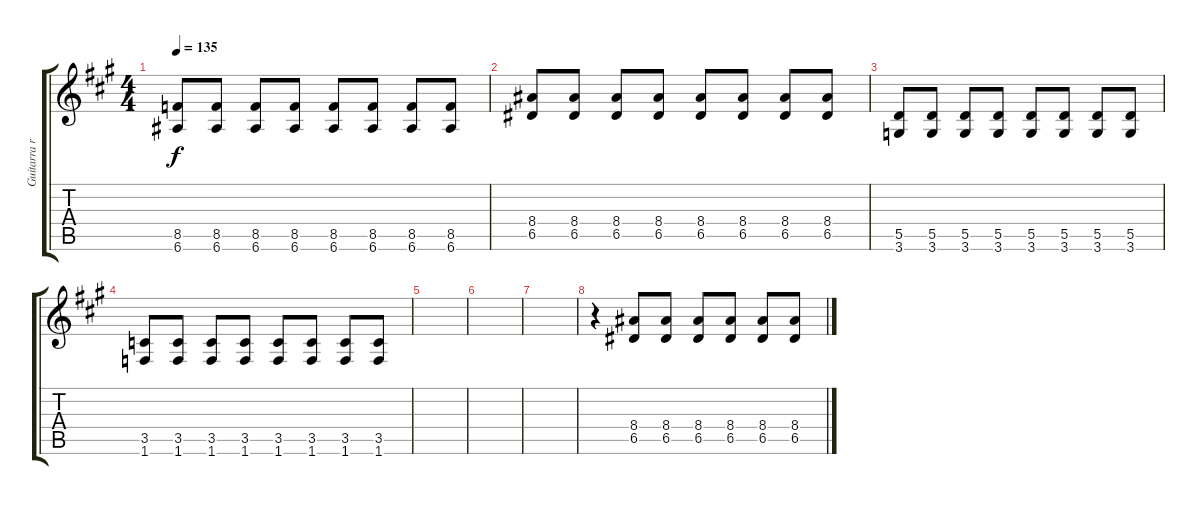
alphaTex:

\track ("Guitarra ritmica" "Guitarra r") {instrument distortionguitar}
\staff {score tabs}
\tuning (E4 B3 G3 D3 A2 E2) {hide}
\ts (4 4)
\tempo 135
\clef g2
\ks a
(8.5 6.6).8{dy f} (8.5 6.6).8 (8.5 6.6).8 (8.5 6.6).8 (8.5 6.6).8 (8.5 6.6).8 (8.5 6.6).8 (8.5 6.6).8 |
(8.4 6.5).8 (8.4 6.5).8 (8.4 6.5).8 (8.4 6.5).8 (8.4 6.5).8 (8.4 6.5).8 (8.4 6.5).8 (8.4 6.5).8 |
(5.5 3.6).8 (5.5 3.6).8 (5.5 3.6).8 (5.5 3.6).8 (5.5 3.6).8 (5.5 3.6).8 (5.5 3.6).8 (5.5 3.6).8 |
(3.5 1.6).8 (3.5 1.6).8 (3.5 1.6).8 (3.5 1.6).8 (3.5 1.6).8 (3.5 1.6).8 (3.5 1.6).8 (3.5 1.6).8 |
|
|
|
r.4 (8.4 6.5).8 (8.4 6.5).8 (8.4 6.5).8 (8.4 6.5).8 (8.4 6.5).8 (8.4 6.5).8
